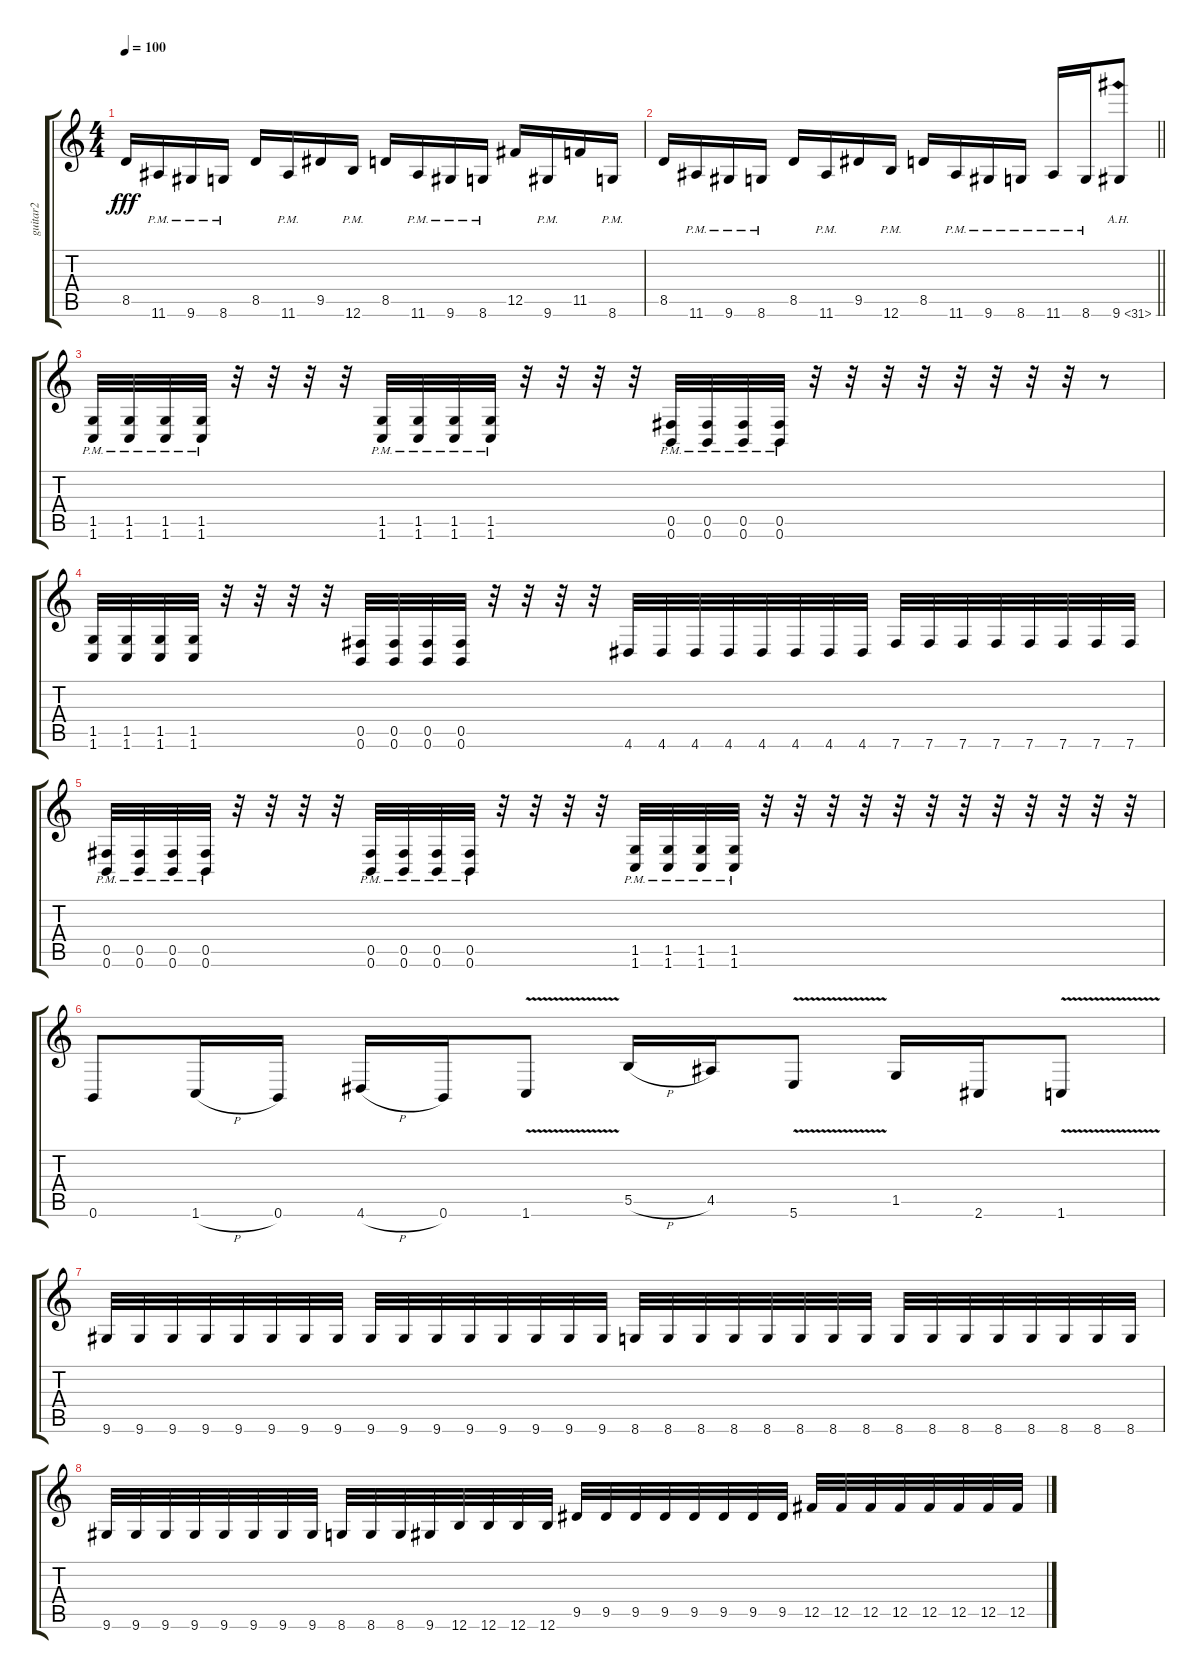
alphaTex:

\track ("guitar2" "guitar2") {instrument distortionguitar}
\staff {score tabs}
\tuning (Db4 Ab3 E3 B2 Gb2 B1) {hide}
\ts (4 4)
\tempo 100
\clef g2
\ks c
8.5.16{dy fff} 11.6{pm}.16 9.6{pm}.16 8.6{pm}.16 8.5.16 11.6{pm}.16 9.5.16 12.6{pm}.16 8.5.16 11.6{pm}.16 9.6{pm}.16 8.6{pm}.16 12.5.16 9.6{pm}.16 11.5.16 8.6{pm}.16 |
\barLineRight lightlight
8.5.16 11.6{pm}.16 9.6{pm}.16 8.6{pm}.16 8.5.16 11.6{pm}.16 9.5.16 12.6{pm}.16 8.5.16 11.6{pm}.16 9.6{pm}.16 8.6{pm}.16 11.6{pm}.16 8.6{pm}.16 9.6{ah 22}.8 |
\section ("" "")
(1.5{pm} 1.6{pm}).32 (1.5{pm} 1.6{pm}).32 (1.5{pm} 1.6{pm}).32 (1.5{pm} 1.6{pm}).32 r.32 r.32 r.32 r.32 (1.5{pm} 1.6{pm}).32 (1.5{pm} 1.6{pm}).32 (1.5{pm} 1.6{pm}).32 (1.5{pm} 1.6{pm}).32 r.32 r.32 r.32 r.32 (0.5{pm} 0.6{pm}).32 (0.5{pm} 0.6{pm}).32 (0.5{pm} 0.6{pm}).32 (0.5{pm} 0.6{pm}).32 r.32 r.32 r.32 r.32 r.32 r.32 r.32 r.32 r.8 |
(1.5 1.6).32 (1.5 1.6).32 (1.5 1.6).32 (1.5 1.6).32 r.32 r.32 r.32 r.32 (0.5 0.6).32 (0.5 0.6).32 (0.5 0.6).32 (0.5 0.6).32 r.32 r.32 r.32 r.32 4.6.32 4.6.32 4.6.32 4.6.32 4.6.32 4.6.32 4.6.32 4.6.32 7.6.32 7.6.32 7.6.32 7.6.32 7.6.32 7.6.32 7.6.32 7.6.32 |
(0.5{pm} 0.6{pm}).32 (0.5{pm} 0.6{pm}).32 (0.5{pm} 0.6{pm}).32 (0.5{pm} 0.6{pm}).32 r.32 r.32 r.32 r.32 (0.5{pm} 0.6{pm}).32 (0.5{pm} 0.6{pm}).32 (0.5{pm} 0.6{pm}).32 (0.5{pm} 0.6{pm}).32 r.32 r.32 r.32 r.32 (1.5{pm} 1.6{pm}).32 (1.5{pm} 1.6{pm}).32 (1.5{pm} 1.6{pm}).32 (1.5{pm} 1.6{pm}).32 r.32 r.32 r.32 r.32 r.32 r.32 r.32 r.32 r.32 r.32 r.32 r.32 |
0.6.8 1.6{h}.16 0.6.16 4.6{h}.16 0.6.16 1.6{v}.8 5.5{h}.16 4.5.16 5.6{v}.8 1.5.16 2.6.16 1.6{v}.8 |
9.6.32 9.6.32 9.6.32 9.6.32 9.6.32 9.6.32 9.6.32 9.6.32 9.6.32 9.6.32 9.6.32 9.6.32 9.6.32 9.6.32 9.6.32 9.6.32 8.6.32 8.6.32 8.6.32 8.6.32 8.6.32 8.6.32 8.6.32 8.6.32 8.6.32 8.6.32 8.6.32 8.6.32 8.6.32 8.6.32 8.6.32 8.6.32 |
9.6.32 9.6.32 9.6.32 9.6.32 9.6.32 9.6.32 9.6.32 9.6.32 8.6.32 8.6.32 8.6.32 9.6.32 12.6.32 12.6.32 12.6.32 12.6.32 9.5.32 9.5.32 9.5.32 9.5.32 9.5.32 9.5.32 9.5.32 9.5.32 12.5.32 12.5.32 12.5.32 12.5.32 12.5.32 12.5.32 12.5.32 12.5.32
